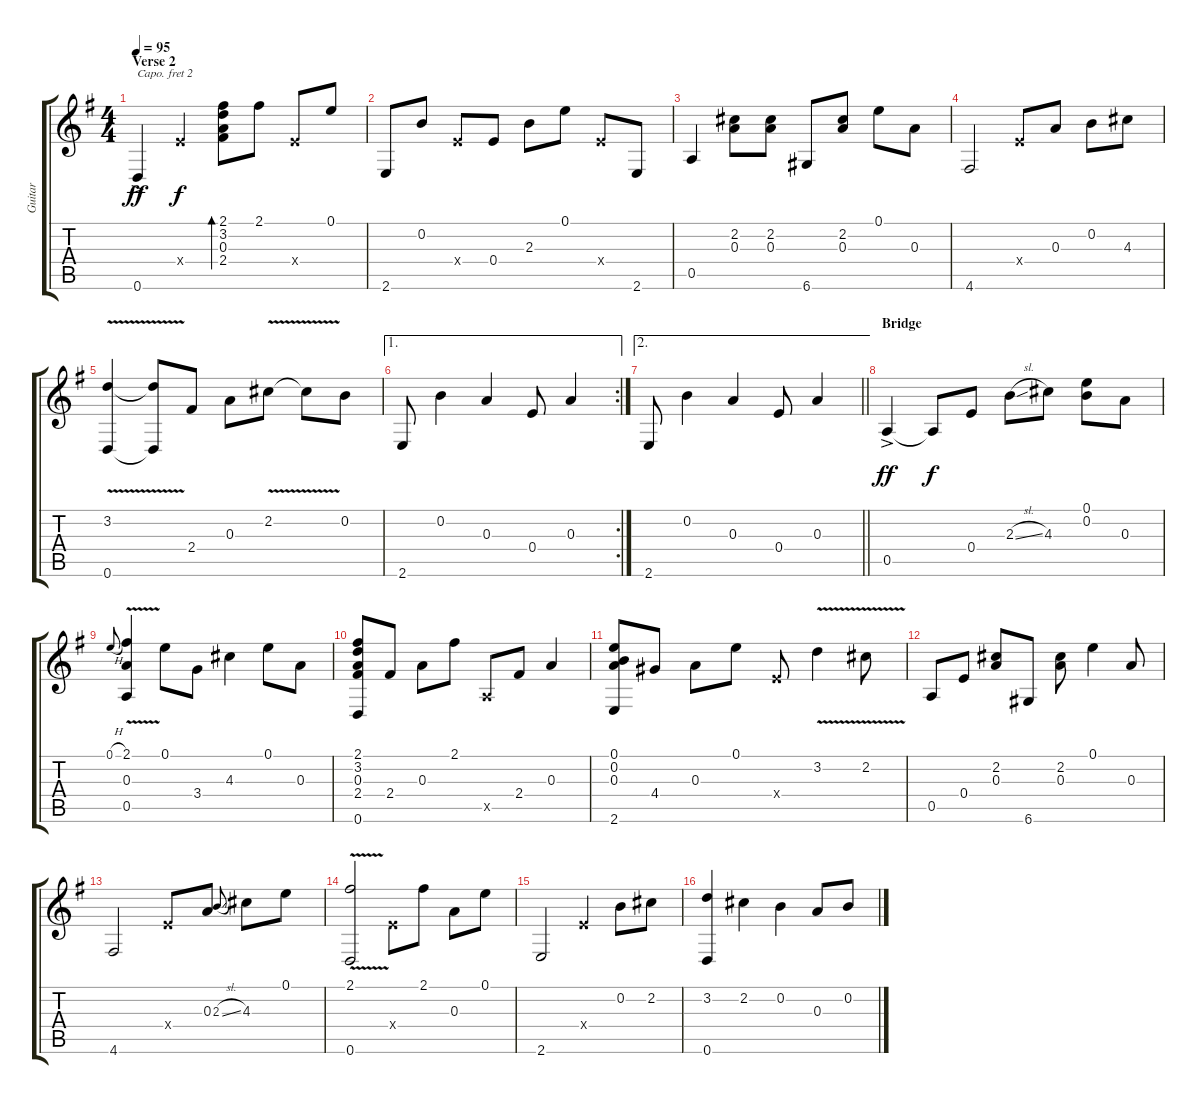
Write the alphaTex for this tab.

\track ("Guitar" "Guitar") {instrument acousticguitarsteel}
\staff {score tabs}
\capo 2
\tuning (D4 A3 G3 D3 G2 C2) {hide}
\ts (4 4)
\section ("" "Verse 2")
\tempo 95
\clef g2
\ks g
0.6{ac}.4{dy ff} 0.4{x}.4{dy f} (2.1 3.2 0.3 2.4).8{bd 480} 2.1.8 0.4{x}.8 0.1.8 |
2.6.8 0.2.8 0.4{x}.8 0.4.8 2.3.8 0.1.8 0.4{x}.8 2.6.8 |
0.5.4 (2.2 0.3).8 (2.2 0.3).8 6.6.8 (2.2 0.3).8 0.1.8 0.3.8 |
4.6.2 0.4{x}.8 0.3.8 0.2.8 4.3.8 |
(3.2{v} 0.6).4 (3.2{t} 0.6{t}).8 2.4.8 0.3.8 2.2{v}.8 2.2{t}.8 0.2.8 |
\ae 1
\rc 2
2.6.8 0.2.4 0.3.4 0.4.8 0.3.4 |
\ae 2
\barLineRight lightlight
2.6.8 0.2.4 0.3.4 0.4.8 0.3.4 |
\section ("" "Bridge")
0.5{ac}.4{dy ff} 0.5{t}.8{dy f} 0.4.8 2.3{sl}.8 4.3.8 (0.1 0.2).8 0.3.8 |
0.1{h}.8{gr onbeat} (2.1{v} 0.3 0.5).4 0.1.8 3.4.8 4.3.4 0.1.8 0.3.8 |
(2.1 3.2 0.3 2.4 0.6).8 2.4.8 0.3.8 2.1.8 0.5{x}.8 2.4.8 0.3.4 |
(0.1 0.2 0.3 2.6).8 4.4.8 0.3.8 0.1.8 0.4{x}.8 3.2{v}.4 2.2{v}.8 |
0.5.8 0.4.8 (2.2 0.3).8 6.6.8 (2.2 0.3).8 0.1.4 0.3.8 |
4.6.2 0.4{x}.8 0.3.8 2.3{sl}.8{gr onbeat} 4.3.8 0.1.8 |
(2.1{v} 0.6).2 0.4{x}.8 2.1.8 0.3.8 0.1.8 |
2.6.2 0.4{x}.4 0.2.8 2.2.8 |
(3.2 0.6).4 2.2.4 0.2.4 0.3.8 0.2.8
